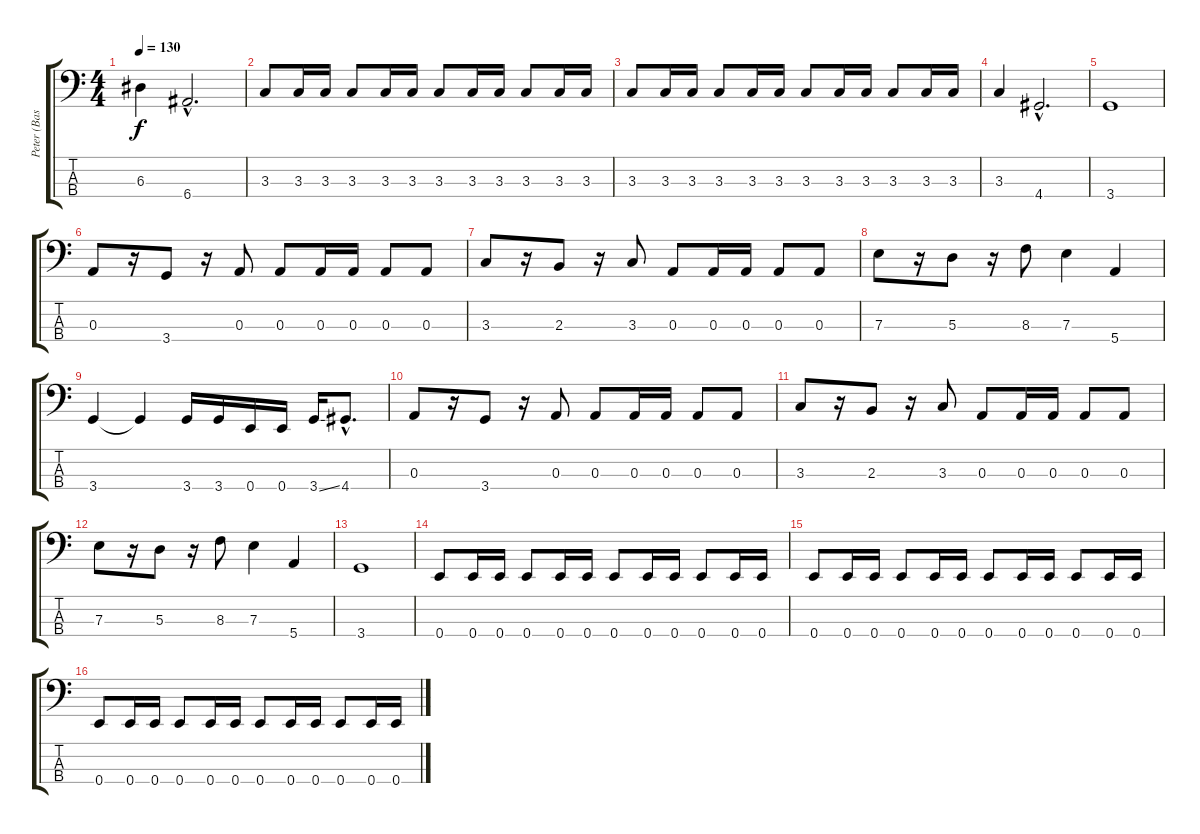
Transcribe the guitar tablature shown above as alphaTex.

\track ("Peter (Bass)" "Peter (Bas") {instrument electricbassfinger}
\staff {score tabs}
\tuning (G2 D2 A1 E1) {hide}
\ts (4 4)
\tempo 130
\clef f4
\ks c
6.3.4{dy f} 6.4{hac}.2{d} |
3.3.8 3.3.16 3.3.16 3.3.8 3.3.16 3.3.16 3.3.8 3.3.16 3.3.16 3.3.8 3.3.16 3.3.16 |
3.3.8 3.3.16 3.3.16 3.3.8 3.3.16 3.3.16 3.3.8 3.3.16 3.3.16 3.3.8 3.3.16 3.3.16 |
3.3.4 4.4{hac}.2{d} |
3.4.1 |
0.3.8 r.16 3.4.8 r.16 0.3.8 0.3.8 0.3.16 0.3.16 0.3.8 0.3.8 |
3.3.8 r.16 2.3.8 r.16 3.3.8 0.3.8 0.3.16 0.3.16 0.3.8 0.3.8 |
7.3.8 r.16 5.3.8 r.16 8.3.8 7.3.4 5.4.4 |
3.4.4 3.4{t}.4 3.4.16 3.4.16 0.4.16 0.4.16 3.4{ss}.16 4.4{hac}.8{d} |
0.3.8 r.16 3.4.8 r.16 0.3.8 0.3.8 0.3.16 0.3.16 0.3.8 0.3.8 |
3.3.8 r.16 2.3.8 r.16 3.3.8 0.3.8 0.3.16 0.3.16 0.3.8 0.3.8 |
7.3.8 r.16 5.3.8 r.16 8.3.8 7.3.4 5.4.4 |
3.4.1 |
0.4.8 0.4.16 0.4.16 0.4.8 0.4.16 0.4.16 0.4.8 0.4.16 0.4.16 0.4.8 0.4.16 0.4.16 |
0.4.8 0.4.16 0.4.16 0.4.8 0.4.16 0.4.16 0.4.8 0.4.16 0.4.16 0.4.8 0.4.16 0.4.16 |
0.4.8 0.4.16 0.4.16 0.4.8 0.4.16 0.4.16 0.4.8 0.4.16 0.4.16 0.4.8 0.4.16 0.4.16
